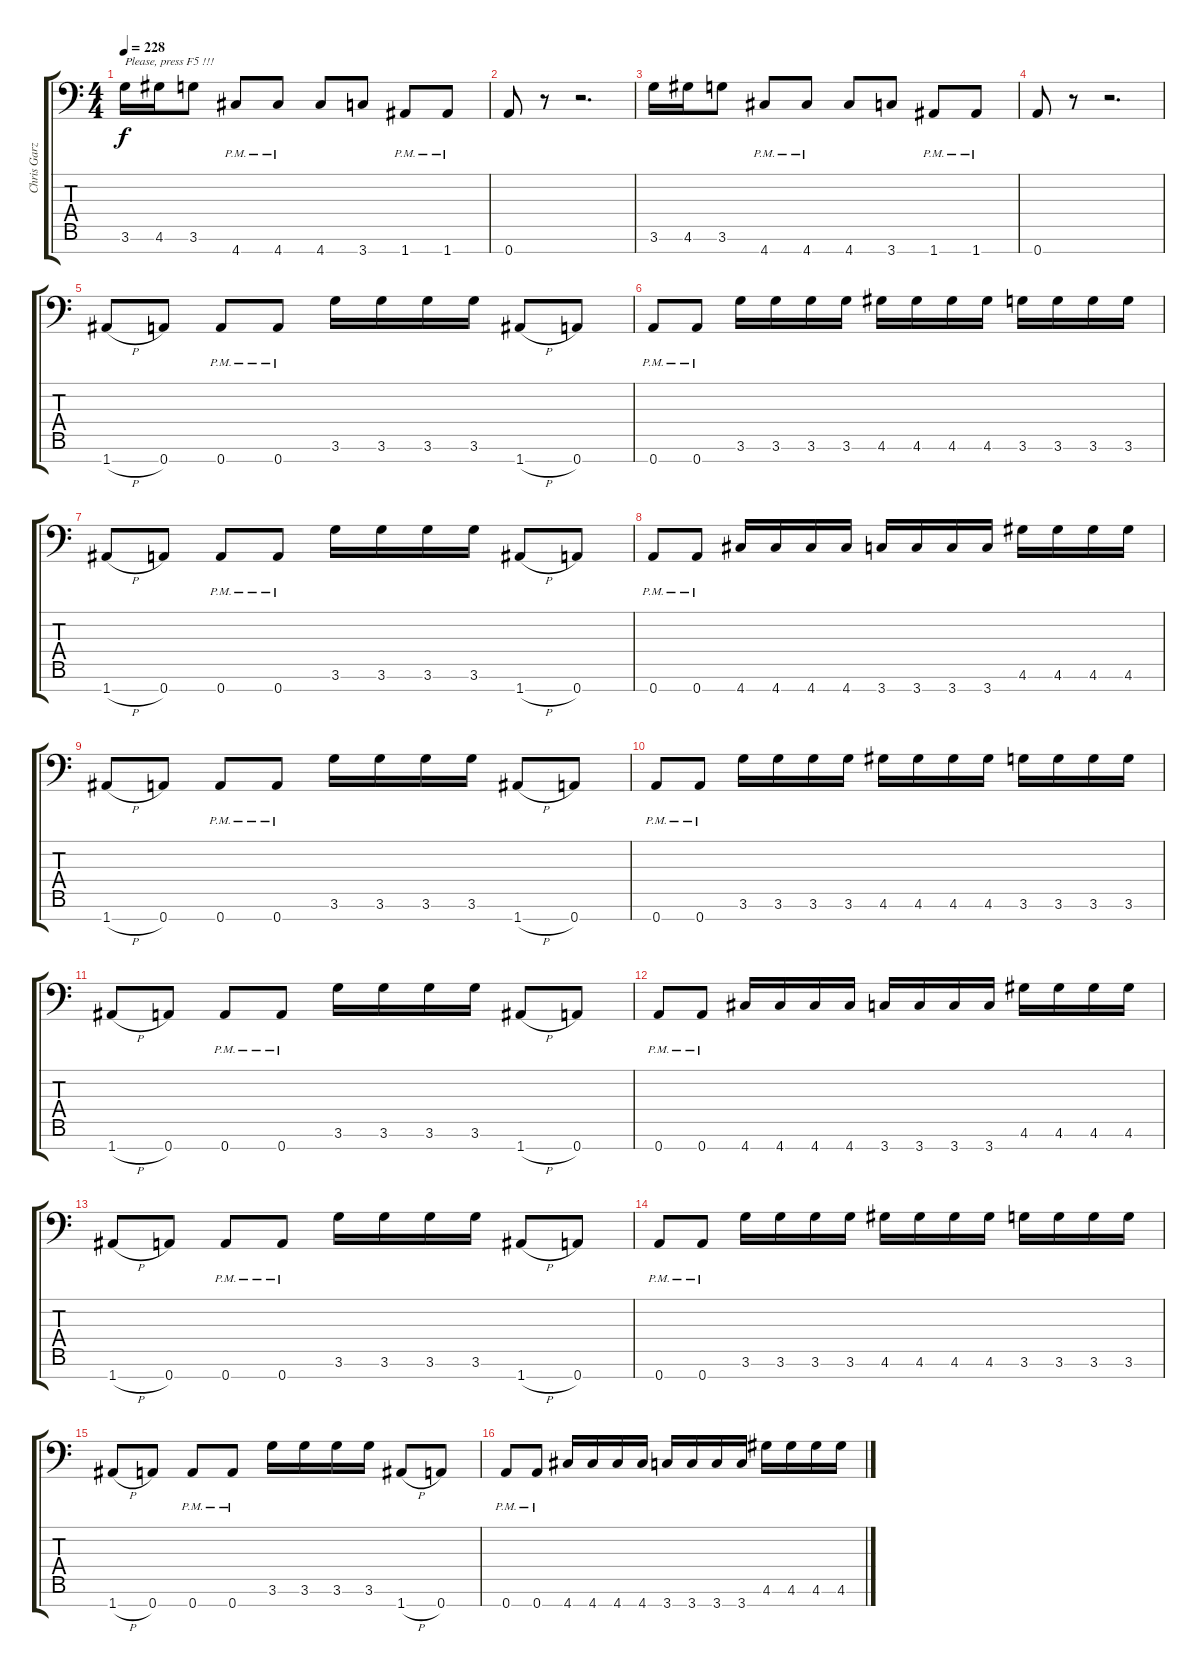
\track ("Chris Garza (Guitar)" "Chris Garz") {instrument overdrivenguitar}
\staff {score tabs}
\tuning (E4 B3 G3 D3 A2 E2 A1) {hide}
\ts (4 4)
\tempo 228
\clef f4
\ks c
3.6.16{txt "Please, press F5 !!!" dy f instrument overdrivenguitar} 4.6.16 3.6.8 4.7{pm}.8 4.7{pm}.8 4.7.8 3.7.8 1.7{pm}.8 1.7{pm}.8 |
0.7.8 r.8 r.2{d} |
3.6.16 4.6.16 3.6.8 4.7{pm}.8 4.7{pm}.8 4.7.8 3.7.8 1.7{pm}.8 1.7{pm}.8 |
0.7.8 r.8 r.2{d} |
1.7{h}.8 0.7.8 0.7{pm}.8 0.7{pm}.8 3.6.16 3.6.16 3.6.16 3.6.16 1.7{h}.8 0.7.8 |
0.7{pm}.8 0.7{pm}.8 3.6.16 3.6.16 3.6.16 3.6.16 4.6.16 4.6.16 4.6.16 4.6.16 3.6.16 3.6.16 3.6.16 3.6.16 |
1.7{h}.8 0.7.8 0.7{pm}.8 0.7{pm}.8 3.6.16 3.6.16 3.6.16 3.6.16 1.7{h}.8 0.7.8 |
0.7{pm}.8 0.7{pm}.8 4.7.16 4.7.16 4.7.16 4.7.16 3.7.16 3.7.16 3.7.16 3.7.16 4.6.16 4.6.16 4.6.16 4.6.16 |
1.7{h}.8 0.7.8 0.7{pm}.8 0.7{pm}.8 3.6.16 3.6.16 3.6.16 3.6.16 1.7{h}.8 0.7.8 |
0.7{pm}.8 0.7{pm}.8 3.6.16 3.6.16 3.6.16 3.6.16 4.6.16 4.6.16 4.6.16 4.6.16 3.6.16 3.6.16 3.6.16 3.6.16 |
1.7{h}.8 0.7.8 0.7{pm}.8 0.7{pm}.8 3.6.16 3.6.16 3.6.16 3.6.16 1.7{h}.8 0.7.8 |
0.7{pm}.8 0.7{pm}.8 4.7.16 4.7.16 4.7.16 4.7.16 3.7.16 3.7.16 3.7.16 3.7.16 4.6.16 4.6.16 4.6.16 4.6.16 |
1.7{h}.8 0.7.8 0.7{pm}.8 0.7{pm}.8 3.6.16 3.6.16 3.6.16 3.6.16 1.7{h}.8 0.7.8 |
0.7{pm}.8 0.7{pm}.8 3.6.16 3.6.16 3.6.16 3.6.16 4.6.16 4.6.16 4.6.16 4.6.16 3.6.16 3.6.16 3.6.16 3.6.16 |
1.7{h}.8 0.7.8 0.7{pm}.8 0.7{pm}.8 3.6.16 3.6.16 3.6.16 3.6.16 1.7{h}.8 0.7.8 |
0.7{pm}.8 0.7{pm}.8 4.7.16 4.7.16 4.7.16 4.7.16 3.7.16 3.7.16 3.7.16 3.7.16 4.6.16 4.6.16 4.6.16 4.6.16
